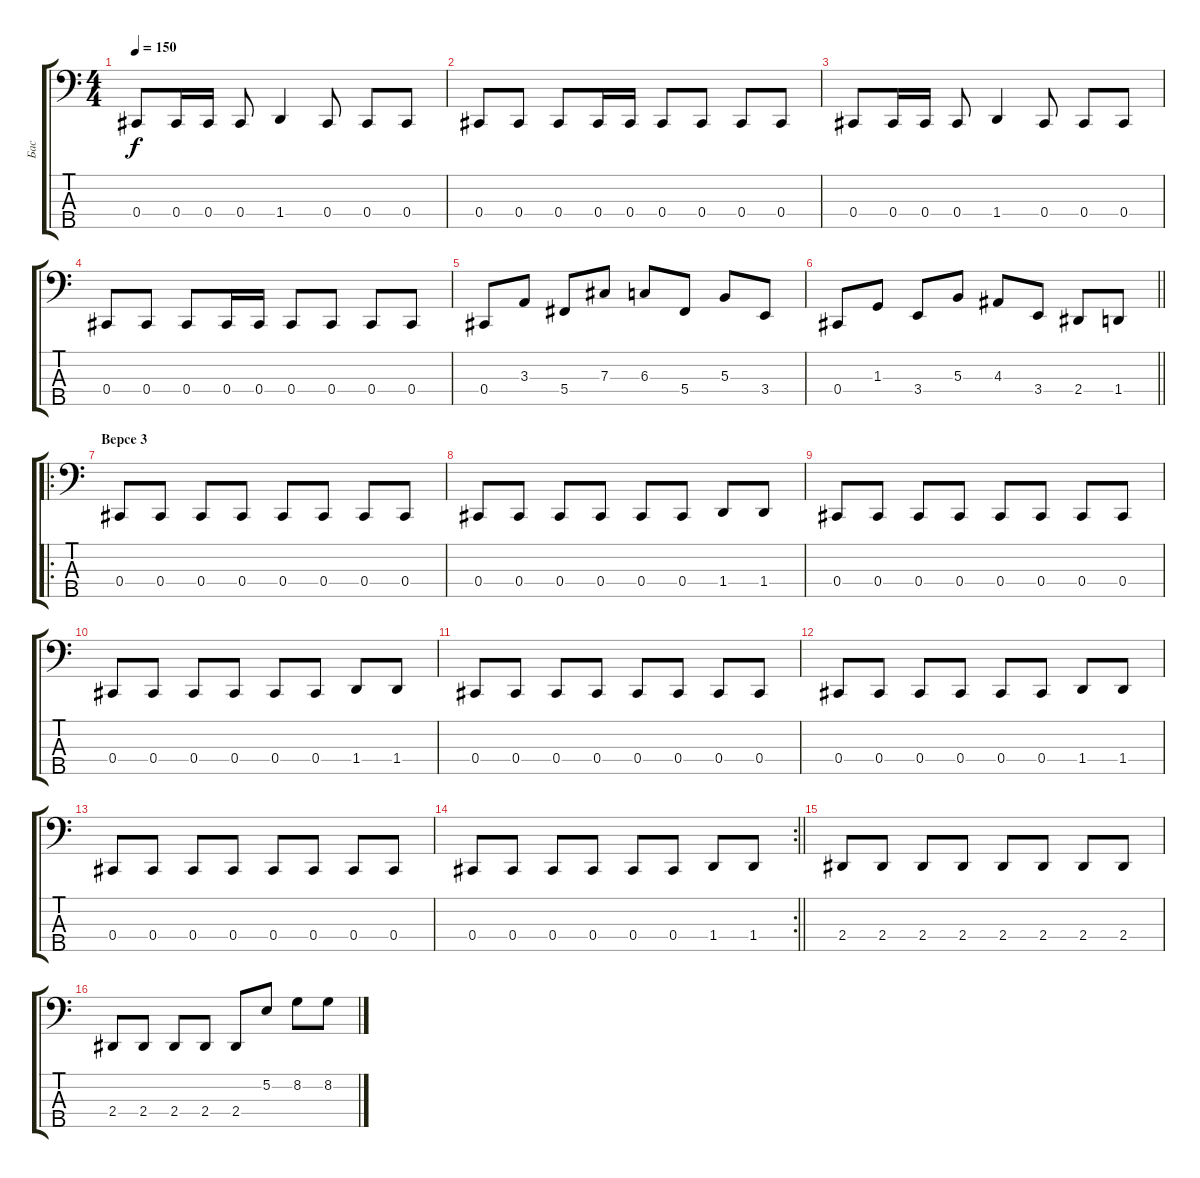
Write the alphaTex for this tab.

\track ("Бас" "Бас") {instrument electricbasspick}
\staff {score tabs}
\tuning (E2 B1 Gb1 Db1 Ab0) {hide}
\ts (4 4)
\tempo 150
\clef f4
\ks c
0.4.8{dy f} 0.4.16 0.4.16 0.4.8 1.4.4 0.4.8 0.4.8 0.4.8 |
0.4.8 0.4.8 0.4.8 0.4.16 0.4.16 0.4.8 0.4.8 0.4.8 0.4.8 |
0.4.8 0.4.16 0.4.16 0.4.8 1.4.4 0.4.8 0.4.8 0.4.8 |
0.4.8 0.4.8 0.4.8 0.4.16 0.4.16 0.4.8 0.4.8 0.4.8 0.4.8 |
0.4.8 3.3.8 5.4.8 7.3.8 6.3.8 5.4.8 5.3.8 3.4.8 |
\barLineRight lightlight
0.4.8 1.3.8 3.4.8 5.3.8 4.3.8 3.4.8 2.4.8 1.4.8 |
\ro
\section ("" "Версе 3")
0.4.8 0.4.8 0.4.8 0.4.8 0.4.8 0.4.8 0.4.8 0.4.8 |
0.4.8 0.4.8 0.4.8 0.4.8 0.4.8 0.4.8 1.4.8 1.4.8 |
0.4.8 0.4.8 0.4.8 0.4.8 0.4.8 0.4.8 0.4.8 0.4.8 |
0.4.8 0.4.8 0.4.8 0.4.8 0.4.8 0.4.8 1.4.8 1.4.8 |
0.4.8 0.4.8 0.4.8 0.4.8 0.4.8 0.4.8 0.4.8 0.4.8 |
0.4.8 0.4.8 0.4.8 0.4.8 0.4.8 0.4.8 1.4.8 1.4.8 |
0.4.8 0.4.8 0.4.8 0.4.8 0.4.8 0.4.8 0.4.8 0.4.8 |
\rc 2
\barLineRight lightlight
0.4.8 0.4.8 0.4.8 0.4.8 0.4.8 0.4.8 1.4.8 1.4.8 |
2.4.8 2.4.8 2.4.8 2.4.8 2.4.8 2.4.8 2.4.8 2.4.8 |
2.4.8 2.4.8 2.4.8 2.4.8 2.4.8 5.2.8 8.2.8 8.2.8
